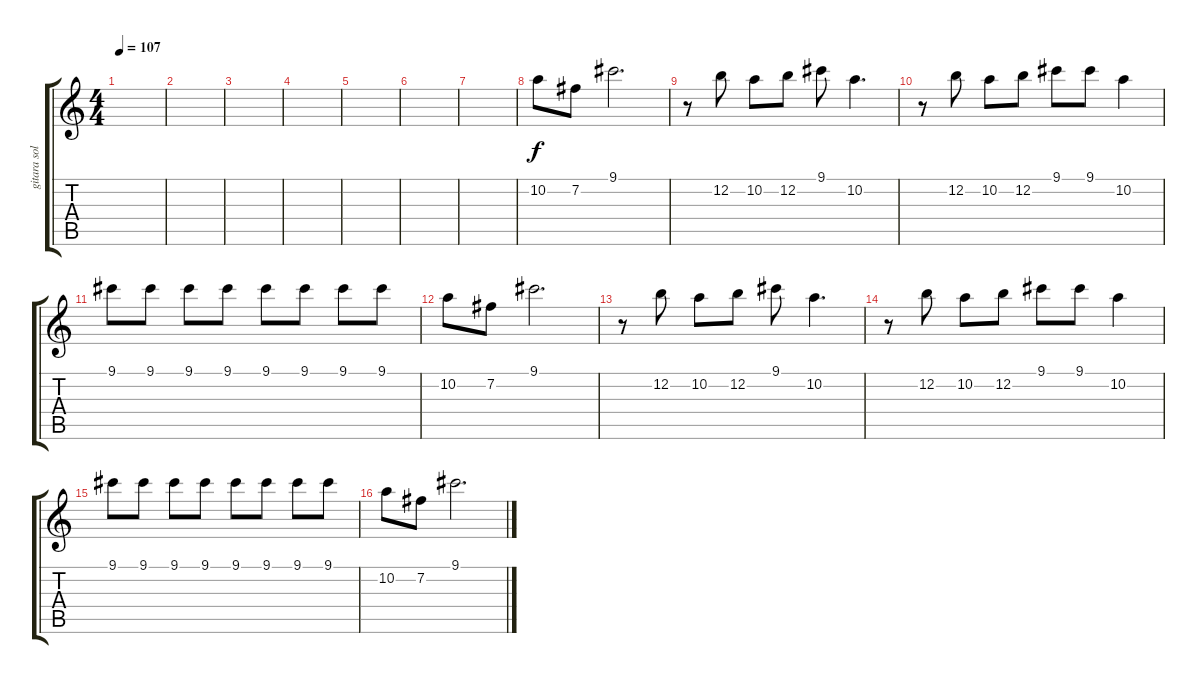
\track ("gitara solo" "gitara sol") {instrument overdrivenguitar}
\staff {score tabs}
\tuning (E4 B3 G3 D3 A2 E2) {hide}
\ts (4 4)
\tempo 107
\clef g2
\ks c
|
|
|
|
|
|
|
10.2.8 7.2.8 9.1.2{d} |
r.8 12.2.8 10.2.8 12.2.8 9.1.8 10.2.4{d} |
r.8 12.2.8 10.2.8 12.2.8 9.1.8 9.1.8 10.2.4 |
9.1.8 9.1.8 9.1.8 9.1.8 9.1.8 9.1.8 9.1.8 9.1.8 |
10.2.8 7.2.8 9.1.2{d} |
r.8 12.2.8 10.2.8 12.2.8 9.1.8 10.2.4{d} |
r.8 12.2.8 10.2.8 12.2.8 9.1.8 9.1.8 10.2.4 |
9.1.8 9.1.8 9.1.8 9.1.8 9.1.8 9.1.8 9.1.8 9.1.8 |
10.2.8 7.2.8 9.1.2{d}
